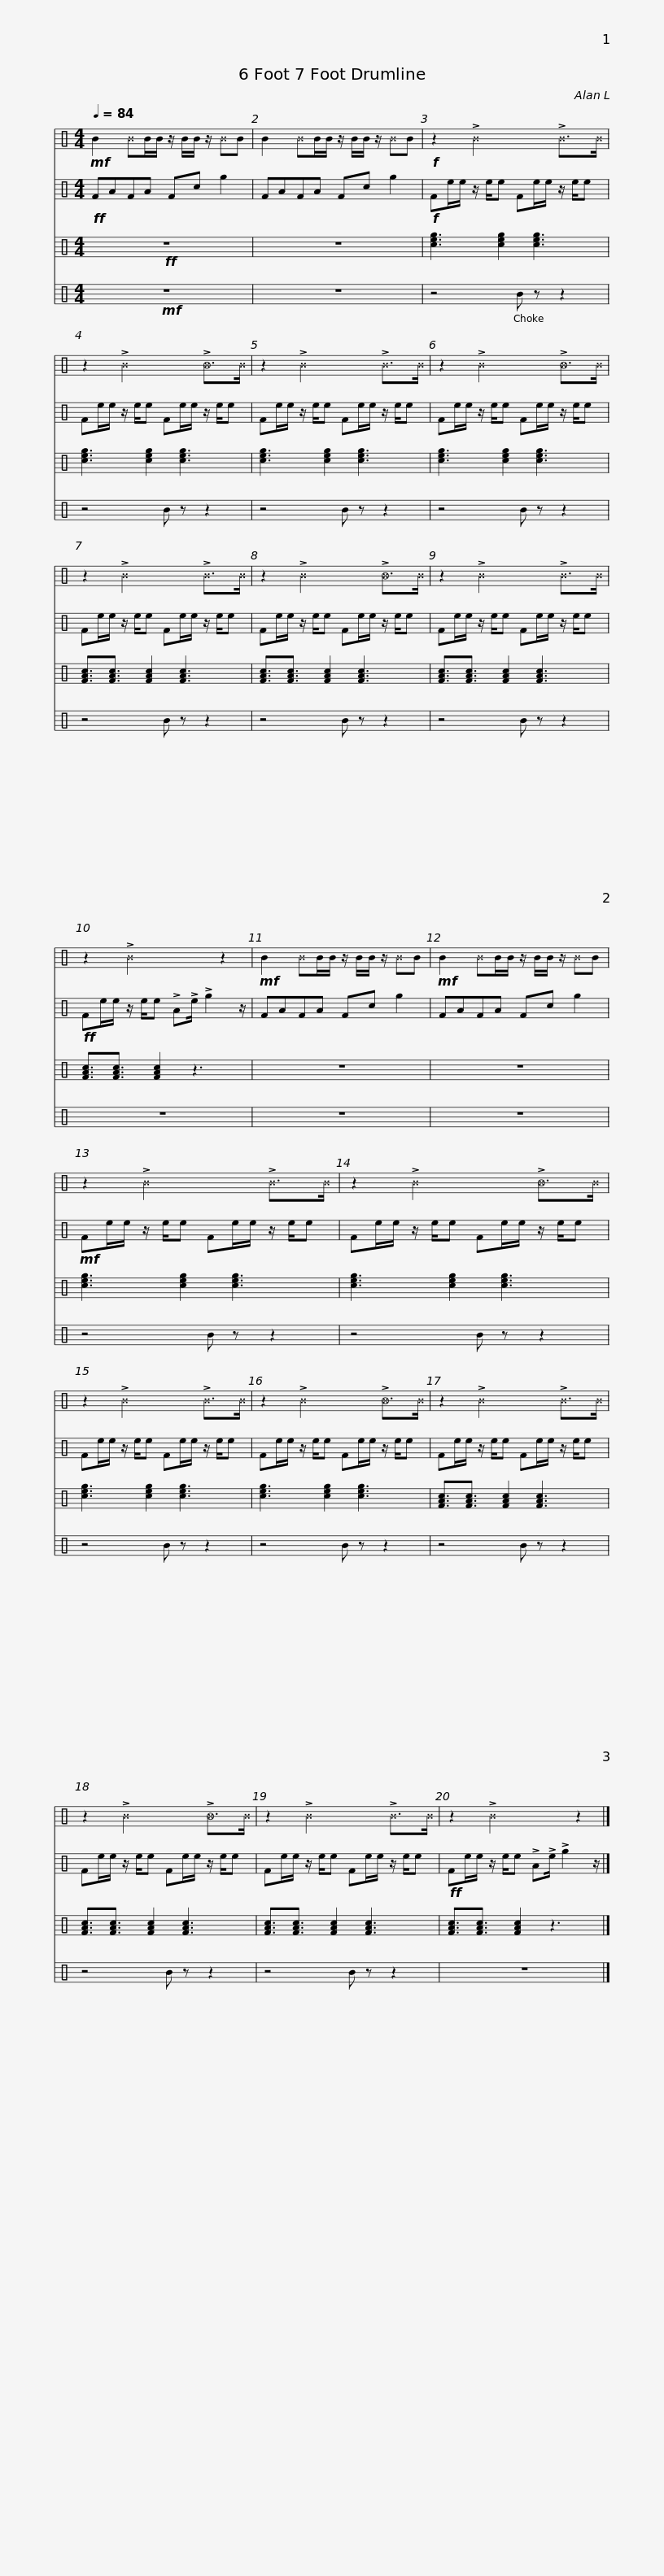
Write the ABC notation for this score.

X:1
%%score 1 2 3 4
L:1/8
Q:1/4=84
M:4/4
I:linebreak $
K:C
V:1 perc
K:none
V:2 perc
K:none
V:3 perc
K:none
V:4 perc
K:none
V:1
!mf! B2 ^BB/B/ z/ B/B/ z/ ^BB | B2 ^BB/B/ z/ B/B/ z/ ^BB |!f! z2 !>!^B4 !>!^B>^B |$ z2 !>!^B4 !>!_B>^B | z2 !>!^B4 !>!^B>^B | %5
 z2 !>!^B4 !>!_B>^B |$ z2 !>!^B4 !>!^B>^B | z2 !>!^B4 !>!_B>^B | z2 !>!^B4 !>!^B>^B |$ z2 !>!^B4 z2 | %10
!mf! B2 ^BB/B/ z/ B/B/ z/ ^BB |!mf! B2 ^BB/B/ z/ B/B/ z/ ^BB | z2 !>!^B4 !>!^B>^B |$ z2 !>!^B4 !>!_B>^B | z2 !>!^B4 !>!^B>^B | %15
 z2 !>!^B4 !>!_B>^B |$ z2 !>!^B4 !>!^B>^B | z2 !>!^B4 !>!_B>^B | z2 !>!^B4 !>!^B>^B |$ z2 !>!^B4 z2 |] %20
V:2
!ff! FAFA Fc g2 | FAFA Fc g2 |!f! Fe/e/ z/ e/e Fe/e/ z/ e/e |$ Fe/e/ z/ e/e Fe/e/ z/ e/e | Fe/e/ z/ e/e Fe/e/ z/ e/e | %5
 Fe/e/ z/ e/e Fe/e/ z/ e/e |$ Fe/e/ z/ e/e Fe/e/ z/ e/e | Fe/e/ z/ e/e Fe/e/ z/ e/e | Fe/e/ z/ e/e Fe/e/ z/ e/e |$!ff! Fe/e/ z/ e/e !>!A!>!e/ !>!g2 z/ | %10
 FAFA Fc g2 | FAFA Fc g2 |!mf! Fe/e/ z/ e/e Fe/e/ z/ e/e |$ Fe/e/ z/ e/e Fe/e/ z/ e/e | Fe/e/ z/ e/e Fe/e/ z/ e/e | %15
 Fe/e/ z/ e/e Fe/e/ z/ e/e |$ Fe/e/ z/ e/e Fe/e/ z/ e/e | Fe/e/ z/ e/e Fe/e/ z/ e/e | Fe/e/ z/ e/e Fe/e/ z/ e/e |$!ff! Fe/e/ z/ e/e !>!A!>!e/ !>!g2 z/ |] %20
V:3
!ff! z8 | z8 | [ceg]3 [ceg]2 [ceg]3 |$ [ceg]3 [ceg]2 [ceg]3 | [ceg]3 [ceg]2 [ceg]3 | %5
 [ceg]3 [ceg]2 [ceg]3 |$ [FAc]3/2[FAc]3/2 [FAc]2 [FAc]3 | [FAc]3/2[FAc]3/2 [FAc]2 [FAc]3 | [FAc]3/2[FAc]3/2 [FAc]2 [FAc]3 |$ [FAc]3/2[FAc]3/2 [FAc]2 z3 | %10
 z8 | z8 | [ceg]3 [ceg]2 [ceg]3 |$ [ceg]3 [ceg]2 [ceg]3 | [ceg]3 [ceg]2 [ceg]3 | %15
 [ceg]3 [ceg]2 [ceg]3 |$ [FAc]3/2[FAc]3/2 [FAc]2 [FAc]3 | [FAc]3/2[FAc]3/2 [FAc]2 [FAc]3 | [FAc]3/2[FAc]3/2 [FAc]2 [FAc]3 |$ [FAc]3/2[FAc]3/2 [FAc]2 z3 |] %20
V:4
!mf! z8 | z8 | z4 B z z2 |$ z4 B z z2 | z4 B z z2 | %5
 z4 B z z2 |$ z4 B z z2 | z4 B z z2 | z4 B z z2 |$ z8 | %10
 z8 | z8 | z4 B z z2 |$ z4 B z z2 | z4 B z z2 | %15
 z4 B z z2 |$ z4 B z z2 | z4 B z z2 | z4 B z z2 |$ z8 |] %20
